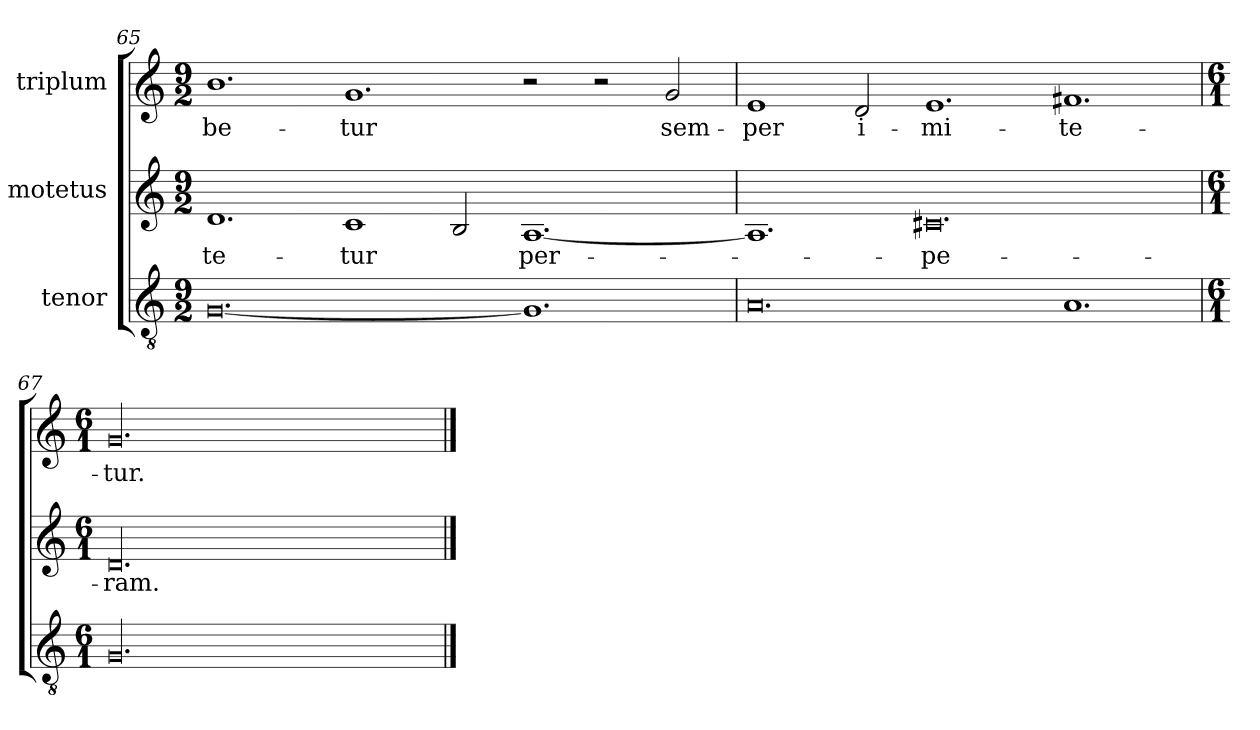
**kern	**kern	**text	**kern	**text
*part3	*part2	*part2	*part1	*part1
*staff3	*staff2	*staff2	*staff1	*staff1
*I"tenor	*I"motetus	*	*I"triplum	*
*clefGv2	*clefG2	*	*clefG2	*
*k[]	*k[]	*	*k[]	*
*C:	*C:	*	*C:	*
*M9/2	*M9/2	*	*M9/2	*
=65	=65	=65	=65	=65
[0.Gi/	1.d/	-te-	1.b\	-be-
.	1c/	-tur	1.g/	-tur
.	2B/	.	.	.
1.Gi/]	[1.A/	per-	2r	.
.	.	.	2r	.
.	.	.	2g/	sem-
=66	=66	=66	=66	=66
0.Ai/	1.A/]	.	1e/	-per
.	.	.	2d/	i-
.	0.c#X/	-pe-	1.e/	-mi-
1.Ai/	.	.	1.f#Xj/	-te-
=67	=67	=67	=67	=67
*M6/1	*M6/1	*	*M6/1	*
00.G/	00.d/	-ram.	00.g/	-tur.
==	==	==	==	==
*-	*-	*-	*-	*-
